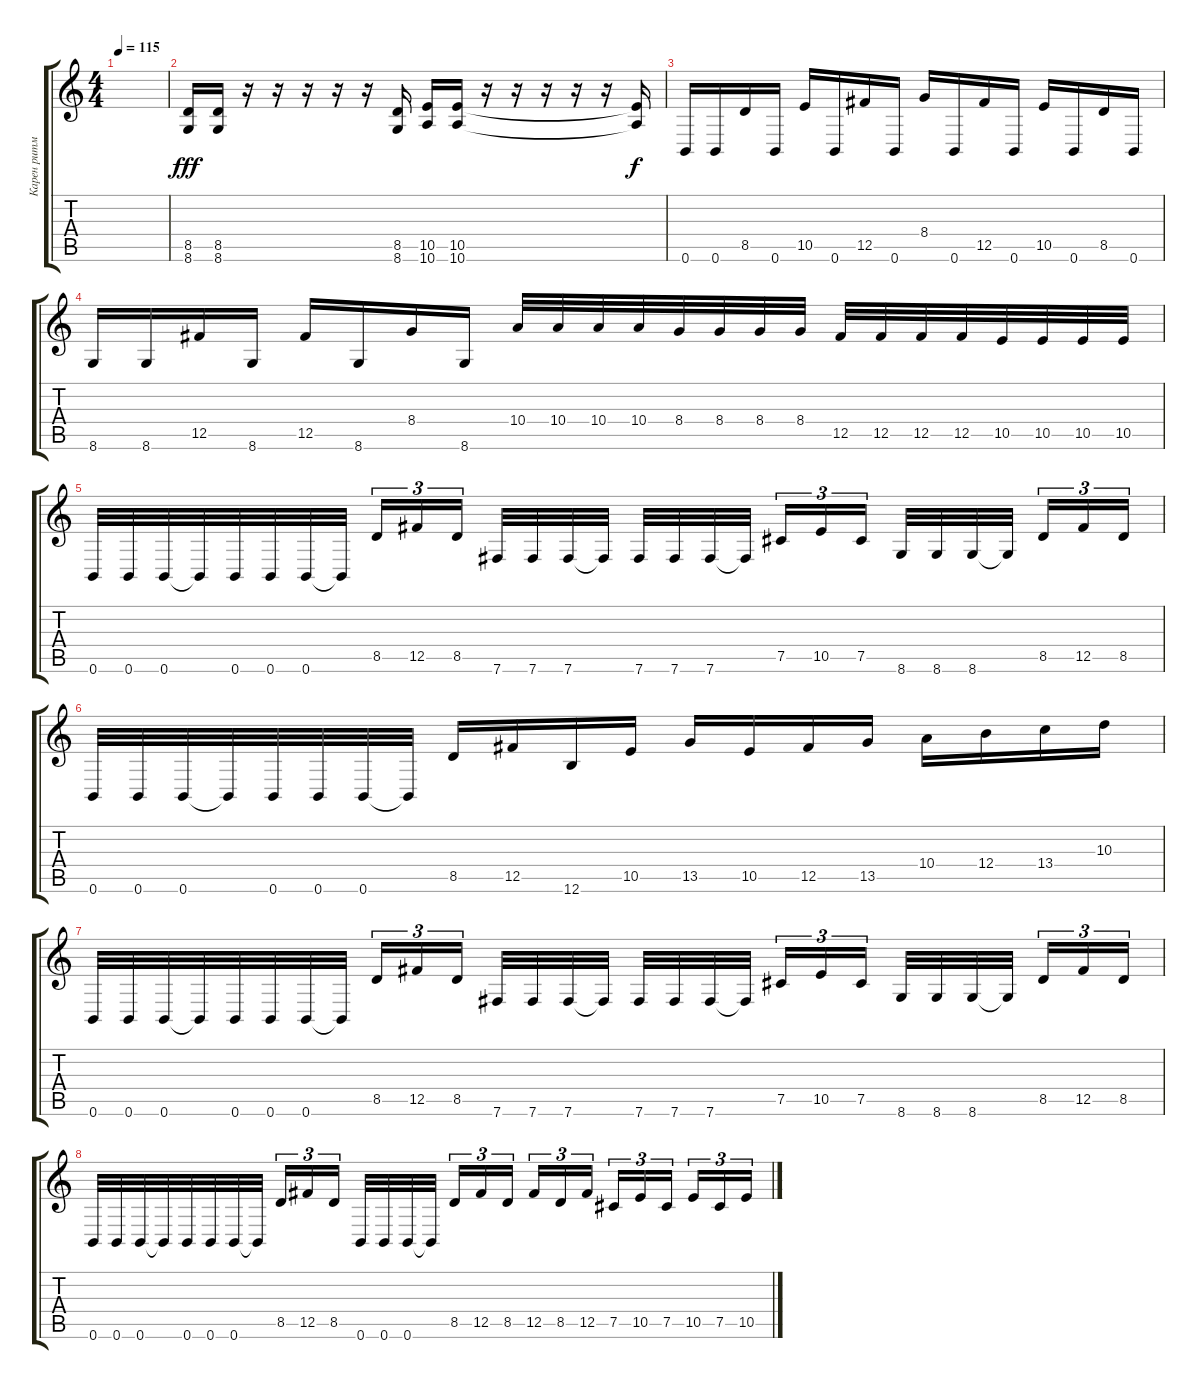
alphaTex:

\track ("Карен ритм" "Карен ритм") {instrument overdrivenguitar}
\staff {score tabs}
\tuning (Db4 Ab3 E3 B2 Gb2 B1) {hide}
\ts (4 4)
\tempo 115
\clef g2
\ks c
|
(8.5 8.6).16{dy fff volume 9} (8.5 8.6).16 r.16 r.16 r.16 r.16 r.16 (8.5 8.6).16 (10.5 10.6).16 (10.5 10.6).16 r.16 r.16 r.16 r.16 r.16 (10.5{t} 10.6{t}).16{dy f} |
0.6.16 0.6.16 8.5.16 0.6.16 10.5.16 0.6.16 12.5.16 0.6.16 8.4.16 0.6.16 12.5.16 0.6.16 10.5.16 0.6.16 8.5.16 0.6.16 |
8.6.16 8.6.16 12.5.16 8.6.16 12.5.16 8.6.16 8.4.16 8.6.16 10.4.32 10.4.32 10.4.32 10.4.32 8.4.32 8.4.32 8.4.32 8.4.32 12.5.32 12.5.32 12.5.32 12.5.32 10.5.32 10.5.32 10.5.32 10.5.32 |
0.6.32 0.6.32 0.6.32 0.6{t}.32 0.6.32 0.6.32 0.6.32 0.6{t}.32 8.5.16{tu (3 2)} 12.5.16{tu (3 2)} 8.5.16{tu (3 2) beam splitsecondary} 7.6.32 7.6.32 7.6.32 7.6{t}.32 7.6.32 7.6.32 7.6.32 7.6{t}.32{beam splitsecondary} 7.5.16{tu (3 2)} 10.5.16{tu (3 2)} 7.5.16{tu (3 2)} 8.6.32 8.6.32 8.6.32 8.6{t}.32{beam splitsecondary} 8.5.16{tu (3 2)} 12.5.16{tu (3 2)} 8.5.16{tu (3 2)} |
0.6.32 0.6.32 0.6.32 0.6{t}.32 0.6.32 0.6.32 0.6.32 0.6{t}.32 8.5.16 12.5.16 12.6.16 10.5.16 13.5.16 10.5.16 12.5.16 13.5.16 10.4.16 12.4.16 13.4.16 10.3.16 |
0.6.32 0.6.32 0.6.32 0.6{t}.32 0.6.32 0.6.32 0.6.32 0.6{t}.32 8.5.16{tu (3 2)} 12.5.16{tu (3 2)} 8.5.16{tu (3 2) beam splitsecondary} 7.6.32 7.6.32 7.6.32 7.6{t}.32 7.6.32 7.6.32 7.6.32 7.6{t}.32{beam splitsecondary} 7.5.16{tu (3 2)} 10.5.16{tu (3 2)} 7.5.16{tu (3 2)} 8.6.32 8.6.32 8.6.32 8.6{t}.32{beam splitsecondary} 8.5.16{tu (3 2)} 12.5.16{tu (3 2)} 8.5.16{tu (3 2)} |
0.6.32 0.6.32 0.6.32 0.6{t}.32 0.6.32 0.6.32 0.6.32 0.6{t}.32 8.5.16{tu (3 2)} 12.5.16{tu (3 2)} 8.5.16{tu (3 2) beam splitsecondary} 0.6.32 0.6.32 0.6.32 0.6{t}.32 8.5.16{tu (3 2)} 12.5.16{tu (3 2)} 8.5.16{tu (3 2) beam splitsecondary} 12.5.16{tu (3 2)} 8.5.16{tu (3 2)} 12.5.16{tu (3 2)} 7.5.16{tu (3 2)} 10.5.16{tu (3 2)} 7.5.16{tu (3 2) beam splitsecondary} 10.5.16{tu (3 2)} 7.5.16{tu (3 2)} 10.5.16{tu (3 2)}
